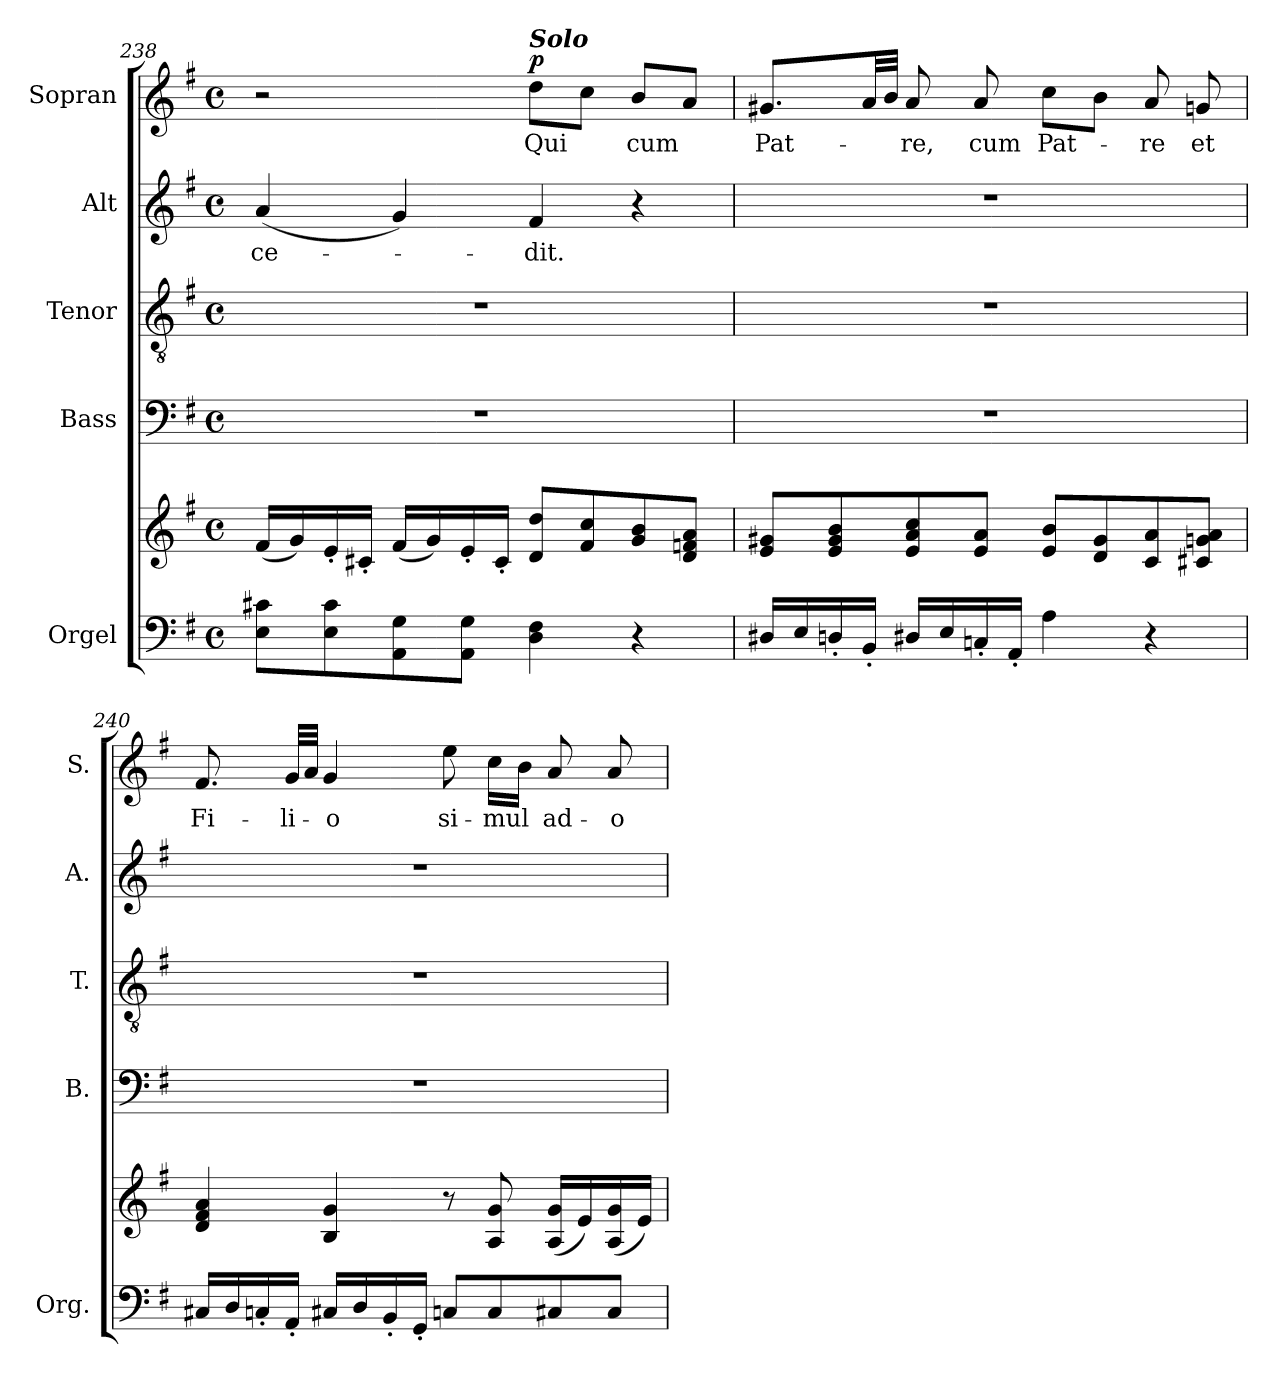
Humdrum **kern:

**kern	**kern	**kern	**kern	**kern	**text	**kern	**text	**dynam
*part5	*part5	*part4	*part3	*part2	*part2	*part1	*part1	*part1
*staff6	*staff5	*staff4	*staff3	*staff2	*staff2	*staff1	*staff1	*staff1
*I"Orgel	*	*I"Bass	*I"Tenor	*I"Alt	*	*I"Sopran	*	*
*I'Org.	*	*I'B.	*I'T.	*I'A.	*	*I'S.	*	*
*clefF4	*clefG2	*clefF4	*clefGv2	*clefG2	*	*clefG2	*	*
*k[f#]	*k[f#]	*k[f#]	*k[f#]	*k[f#]	*	*k[f#]	*	*
*G:	*G:	*G:	*G:	*G:	*	*G:	*	*
*M4/4	*M4/4	*M4/4	*M4/4	*M4/4	*	*M4/4	*	*
*met(c)	*met(c)	*met(c)	*met(c)	*met(c)	*	*met(c)	*	*
=238	=238	=238	=238	=238	=238	=238	=238	=238
!	!	!	!	!	!LO:LY:b	!	!	!
8E\ 8c#X\L	(<16f#/LL	1r	1r	(<4a/	-ce-	2r	.	.
.	16g/)	.	.	.	.	.	.	.
8E\ 8c#\	16e'</	.	.	.	.	.	.	.
.	16c#X'</JJ	.	.	.	.	.	.	.
8AA\ 8G\	(<16f#/LL	.	.	4g/)	.	.	.	.
.	16g/)	.	.	.	.	.	.	.
8AA\ 8G\J	16e'</	.	.	.	.	.	.	.
.	16c#'</JJ	.	.	.	.	.	.	.
!	!	!	!	!	!	!LO:TX:a:Bi:t=Solo	!	!
!	!	!	!	!	!LO:LY:b	!	!LO:LY:b	!LO:DY:a
4D\ 4F#\	8d/ 8dd/L	.	.	4f#/	-dit.	8dd\L	Qui	p
.	8f#/ 8cc/	.	.	.	.	8cc\J	.	.
!	!	!	!	!	!	!	!LO:LY:b	!
4r	8g/ 8b/	.	.	4r	.	8b/L	cum	.
.	8d/ 8fn/ 8a/J	.	.	.	.	8a/J	.	.
=239	=239	=239	=239	=239	=239	=239	=239	=239
!	!	!	!	!	!	!	!LO:LY:b	!
16D#X/LL	8e/ 8g#X/L	1r	1r	1r	.	8.g#X/L	Pat-	.
16E/	.	.	.	.	.	.	.	.
16Dn'</	8e/ 8g#/ 8b/	.	.	.	.	.	.	.
16BB'</JJ	.	.	.	.	.	32a/LL	.	.
.	.	.	.	.	.	32b/JJJ	.	.
!	!	!	!	!	!	!	!LO:LY:b	!
16D#X/LL	8e/ 8a/ 8cc/	.	.	.	.	8a/	-re,	.
16E/	.	.	.	.	.	.	.	.
!	!	!	!	!	!	!	!LO:LY:b	!
16Cn'</	8e/ 8a/J	.	.	.	.	8a/	cum	.
16AA'</JJ	.	.	.	.	.	.	.	.
!	!	!	!	!	!	!	!LO:LY:b	!
4A\	8e/ 8b/L	.	.	.	.	8cc\L	Pat-	.
.	8d/ 8g#/	.	.	.	.	8b\J	.	.
!	!	!	!	!	!	!	!LO:LY:b	!
4r	8c/ 8a/	.	.	.	.	8a/	-re	.
!	!	!	!	!	!	!	!LO:LY:b	!
.	8c#X/ 8gn/ 8a/J	.	.	.	.	8gn/	et	.
!!LO:PB:g=z
=240	=240	=240	=240	=240	=240	=240	=240	=240
!	!	!	!	!	!	!	!LO:LY:b	!
16C#X/LL	4d/ 4f#/ 4a/	1r	1r	1r	.	8.f#/	Fi-	.
16D/	.	.	.	.	.	.	.	.
16Cn'</	.	.	.	.	.	.	.	.
!	!	!	!	!	!	!	!LO:LY:b	!
16AA'</JJ	.	.	.	.	.	32g/LLL	-li-	.
.	.	.	.	.	.	32a/JJJ	.	.
!	!	!	!	!	!	!	!LO:LY:b	!
16C#X/LL	4B/ 4g/	.	.	.	.	4g/	-o	.
16D/	.	.	.	.	.	.	.	.
16BB'</	.	.	.	.	.	.	.	.
16GG'</JJ	.	.	.	.	.	.	.	.
!	!	!	!	!	!	!	!LO:LY:b	!
8Cn/L	8r	.	.	.	.	8ee\	si-	.
!	!	!	!	!	!	!	!LO:LY:b	!
8C/	8A/ 8g/	.	.	.	.	16cc\LL	-mul	.
.	.	.	.	.	.	16b\JJ	.	.
!	!	!	!	!	!	!	!LO:LY:b	!
8C#X/	(<16A/ 16g/LL	.	.	.	.	8a/	ad-	.
.	16e/)	.	.	.	.	.	.	.
!	!	!	!	!	!	!	!LO:LY:b	!
8C#/J	(<16A/ 16g/	.	.	.	.	8a/	-o-	.
.	16e/JJ)	.	.	.	.	.	.	.
=	=	=	=	=	=	=	=	=
*-	*-	*-	*-	*-	*-	*-	*-	*-
